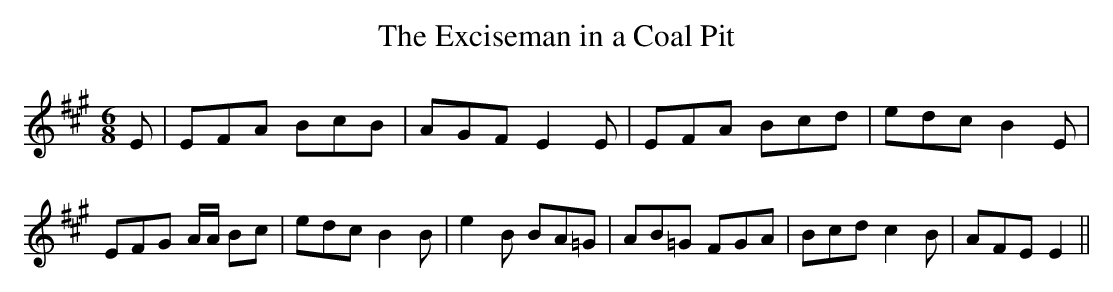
X:1
T:The Exciseman in a Coal Pit
M:6/8
L:1/8
K:A
 E| EFA BcB| AGF E2 E| EFA Bcd| edc B2 E| EFG A/2A/2 Bc| edc B2 B|\
 e2 B BA=G| AB=G FGA| Bcd c2 B| AFE E2||
